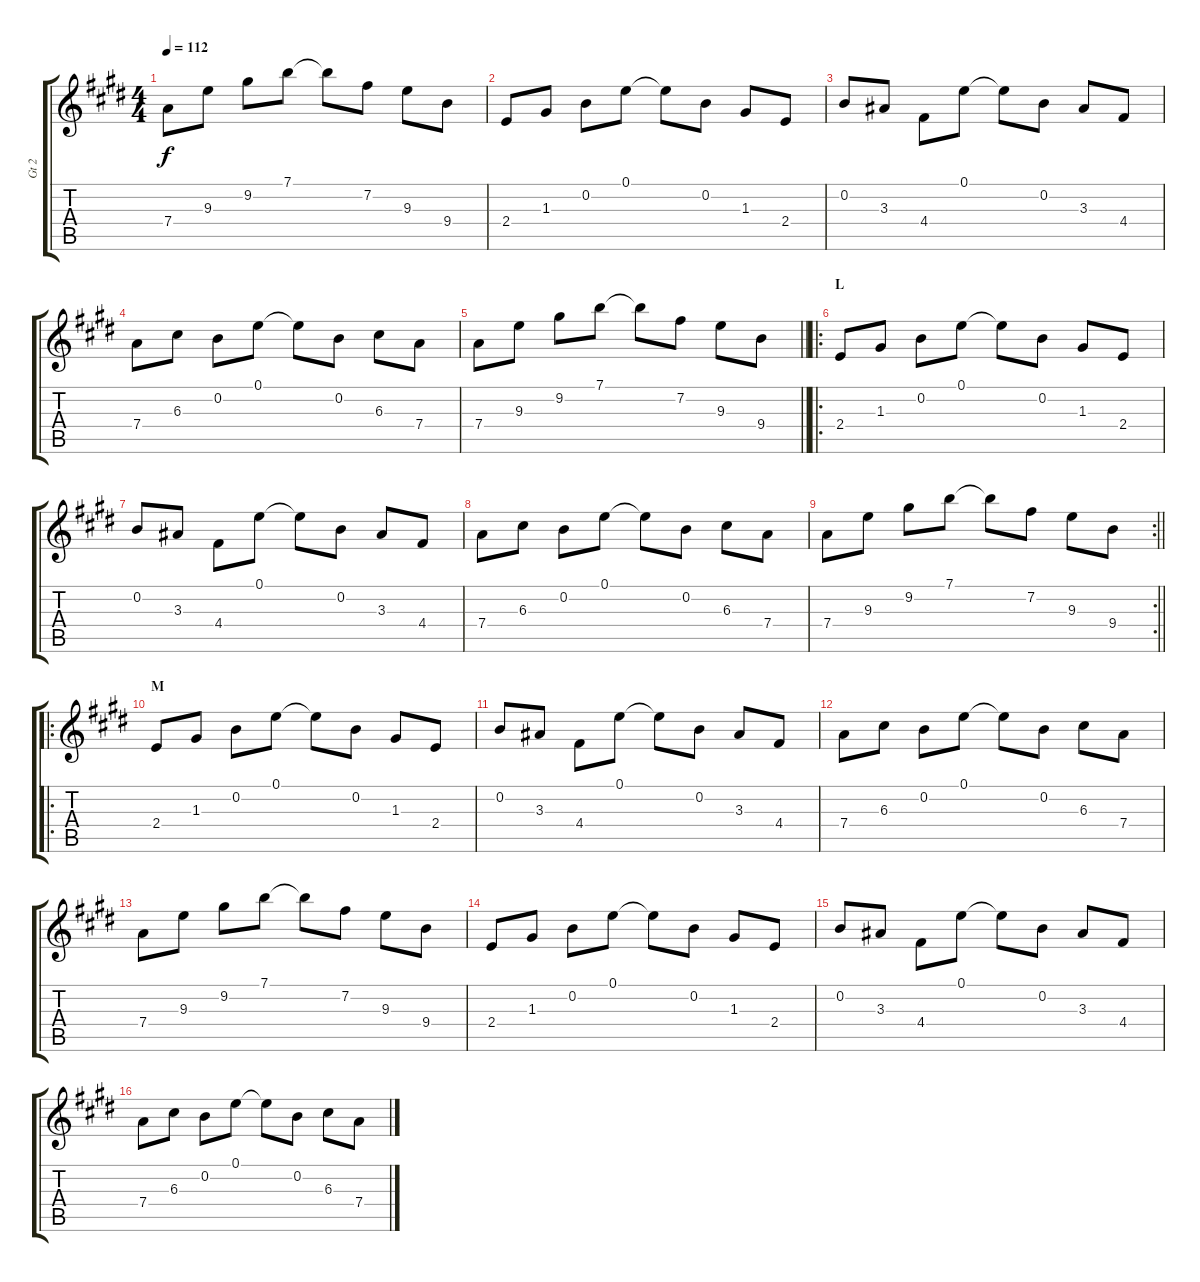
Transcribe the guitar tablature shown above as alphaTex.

\track ("Gt 2" "Gt 2") {instrument overdrivenguitar}
\staff {score tabs}
\tuning (E4 B3 G3 D3 A2 E2) {hide}
\ts (4 4)
\tempo 112
\clef g2
\ks e
7.4.8{dy f} 9.3.8 9.2.8 7.1.8 7.1{t}.8 7.2.8 9.3.8 9.4.8 |
2.4.8 1.3.8 0.2.8 0.1.8 0.1{t}.8 0.2.8 1.3.8 2.4.8 |
0.2.8 3.3.8 4.4.8 0.1.8 0.1{t}.8 0.2.8 3.3.8 4.4.8 |
7.4.8 6.3.8 0.2.8 0.1.8 0.1{t}.8 0.2.8 6.3.8 7.4.8 |
\barLineRight lightlight
7.4.8 9.3.8 9.2.8 7.1.8 7.1{t}.8 7.2.8 9.3.8 9.4.8 |
\ro
\section ("" "L")
2.4.8 1.3.8 0.2.8 0.1.8 0.1{t}.8 0.2.8 1.3.8 2.4.8 |
0.2.8 3.3.8 4.4.8 0.1.8 0.1{t}.8 0.2.8 3.3.8 4.4.8 |
7.4.8 6.3.8 0.2.8 0.1.8 0.1{t}.8 0.2.8 6.3.8 7.4.8 |
\rc 2
\barLineRight lightlight
7.4.8 9.3.8 9.2.8 7.1.8 7.1{t}.8 7.2.8 9.3.8 9.4.8 |
\ro
\section ("" "M")
2.4.8 1.3.8 0.2.8 0.1.8 0.1{t}.8 0.2.8 1.3.8 2.4.8 |
0.2.8 3.3.8 4.4.8 0.1.8 0.1{t}.8 0.2.8 3.3.8 4.4.8 |
7.4.8 6.3.8 0.2.8 0.1.8 0.1{t}.8 0.2.8 6.3.8 7.4.8 |
7.4.8 9.3.8 9.2.8 7.1.8 7.1{t}.8 7.2.8 9.3.8 9.4.8 |
2.4.8 1.3.8 0.2.8 0.1.8 0.1{t}.8 0.2.8 1.3.8 2.4.8 |
0.2.8 3.3.8 4.4.8 0.1.8 0.1{t}.8 0.2.8 3.3.8 4.4.8 |
7.4.8 6.3.8 0.2.8 0.1.8 0.1{t}.8 0.2.8 6.3.8 7.4.8
